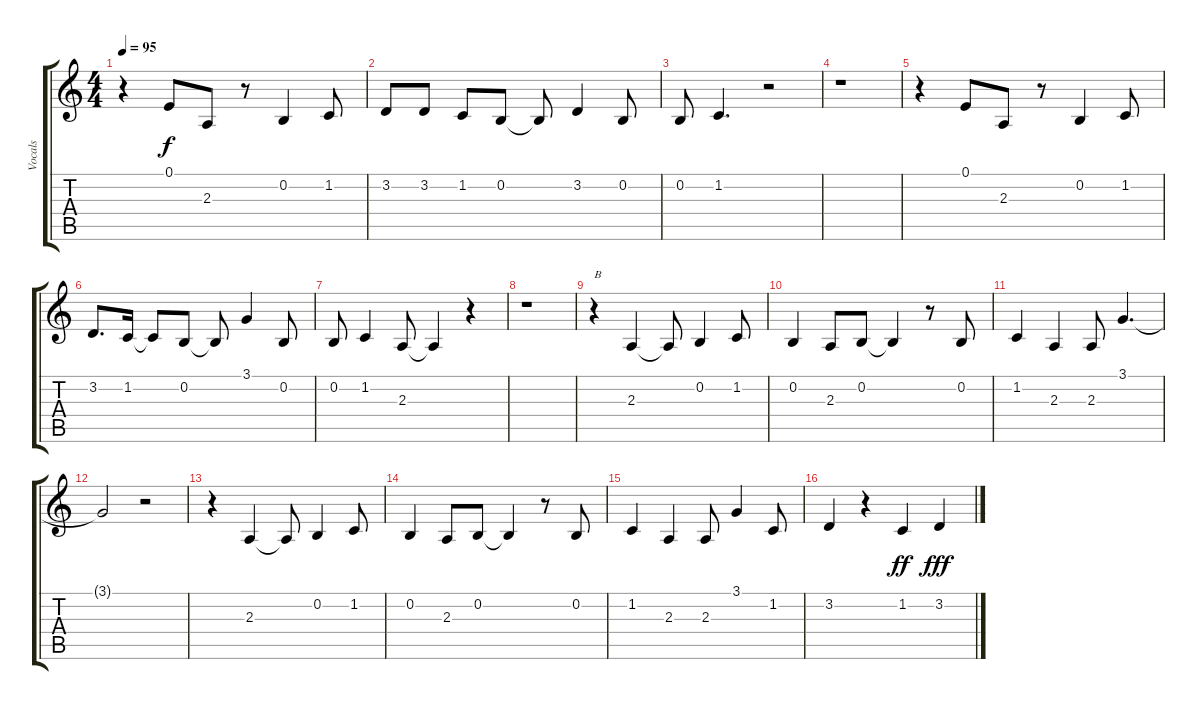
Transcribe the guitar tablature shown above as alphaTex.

\track ("Vocals" "Vocals") {instrument englishhorn}
\staff {score tabs}
\tuning (E4 B3 G3 D3 A2 E2) {hide}
\ts (4 4)
\tempo 95
\clef g2
\ks c
r.4{dy f} 0.1.8 2.3.8 r.8 0.2.4 1.2.8 |
3.2.8 3.2.8 1.2.8 0.2.8 0.2{t}.8 3.2.4 0.2.8 |
0.2.8 1.2.4{d} r.2 |
r.1 |
r.4 0.1.8 2.3.8 r.8 0.2.4 1.2.8 |
3.2.8{d} 1.2.16 1.2{t}.8 0.2.8 0.2{t}.8 3.1.4 0.2.8 |
0.2.8 1.2.4 2.3.8 2.3{t}.4 r.4 |
r.1 |
r.4{txt "B"} 2.3.4 2.3{t}.8 0.2.4 1.2.8 |
0.2.4 2.3.8 0.2.8 0.2{t}.4 r.8 0.2.8 |
1.2.4 2.3.4 2.3.8 3.1.4{d} |
3.1{t}.2 r.2 |
r.4 2.3.4 2.3{t}.8 0.2.4 1.2.8 |
0.2.4 2.3.8 0.2.8 0.2{t}.4 r.8 0.2.8 |
1.2.4 2.3.4 2.3.8 3.1.4 1.2.8 |
3.2.4 r.4 1.2.4{dy ff} 3.2.4{dy fff}
